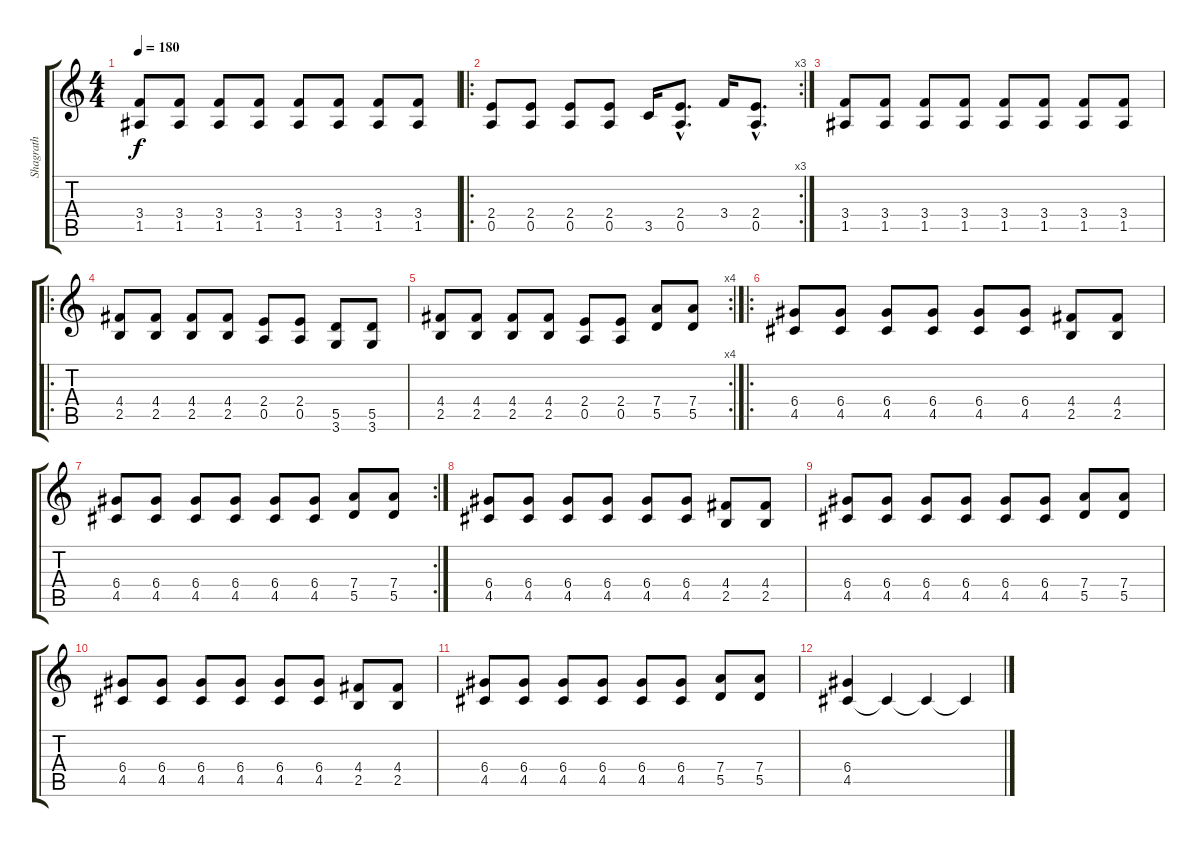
\track ("Shagrath" "Shagrath") {instrument overdrivenguitar}
\staff {score tabs}
\tuning (E4 B3 G3 D3 A2 E2) {hide}
\ts (4 4)
\tempo 180
\clef g2
\ks c
(3.4 1.5).8{dy f} (3.4 1.5).8 (3.4 1.5).8 (3.4 1.5).8 (3.4 1.5).8 (3.4 1.5).8 (3.4 1.5).8 (3.4 1.5).8 |
\ro
\rc 3
(2.4 0.5).8 (2.4 0.5).8 (2.4 0.5).8 (2.4 0.5).8 3.5.16 (2.4{hac} 0.5{hac}).8{d} 3.4.16 (2.4{hac} 0.5{hac}).8{d} |
(3.4 1.5).8 (3.4 1.5).8 (3.4 1.5).8 (3.4 1.5).8 (3.4 1.5).8 (3.4 1.5).8 (3.4 1.5).8 (3.4 1.5).8 |
\ro
(4.4 2.5).8 (4.4 2.5).8 (4.4 2.5).8 (4.4 2.5).8 (2.4 0.5).8 (2.4 0.5).8 (5.5 3.6).8 (5.5 3.6).8 |
\rc 4
(4.4 2.5).8 (4.4 2.5).8 (4.4 2.5).8 (4.4 2.5).8 (2.4 0.5).8 (2.4 0.5).8 (7.4 5.5).8 (7.4 5.5).8 |
\ro
(6.4 4.5).8 (6.4 4.5).8 (6.4 4.5).8 (6.4 4.5).8 (6.4 4.5).8 (6.4 4.5).8 (4.4 2.5).8 (4.4 2.5).8 |
\rc 2
(6.4 4.5).8 (6.4 4.5).8 (6.4 4.5).8 (6.4 4.5).8 (6.4 4.5).8 (6.4 4.5).8 (7.4 5.5).8 (7.4 5.5).8 |
(6.4 4.5).8 (6.4 4.5).8 (6.4 4.5).8 (6.4 4.5).8 (6.4 4.5).8 (6.4 4.5).8 (4.4 2.5).8 (4.4 2.5).8 |
(6.4 4.5).8 (6.4 4.5).8 (6.4 4.5).8 (6.4 4.5).8 (6.4 4.5).8 (6.4 4.5).8 (7.4 5.5).8 (7.4 5.5).8 |
(6.4 4.5).8 (6.4 4.5).8 (6.4 4.5).8 (6.4 4.5).8 (6.4 4.5).8 (6.4 4.5).8 (4.4 2.5).8 (4.4 2.5).8 |
(6.4 4.5).8 (6.4 4.5).8 (6.4 4.5).8 (6.4 4.5).8 (6.4 4.5).8 (6.4 4.5).8 (7.4 5.5).8 (7.4 5.5).8 |
(6.4 4.5).4 4.5{t}.4 4.5{t}.4 4.5{t}.4
